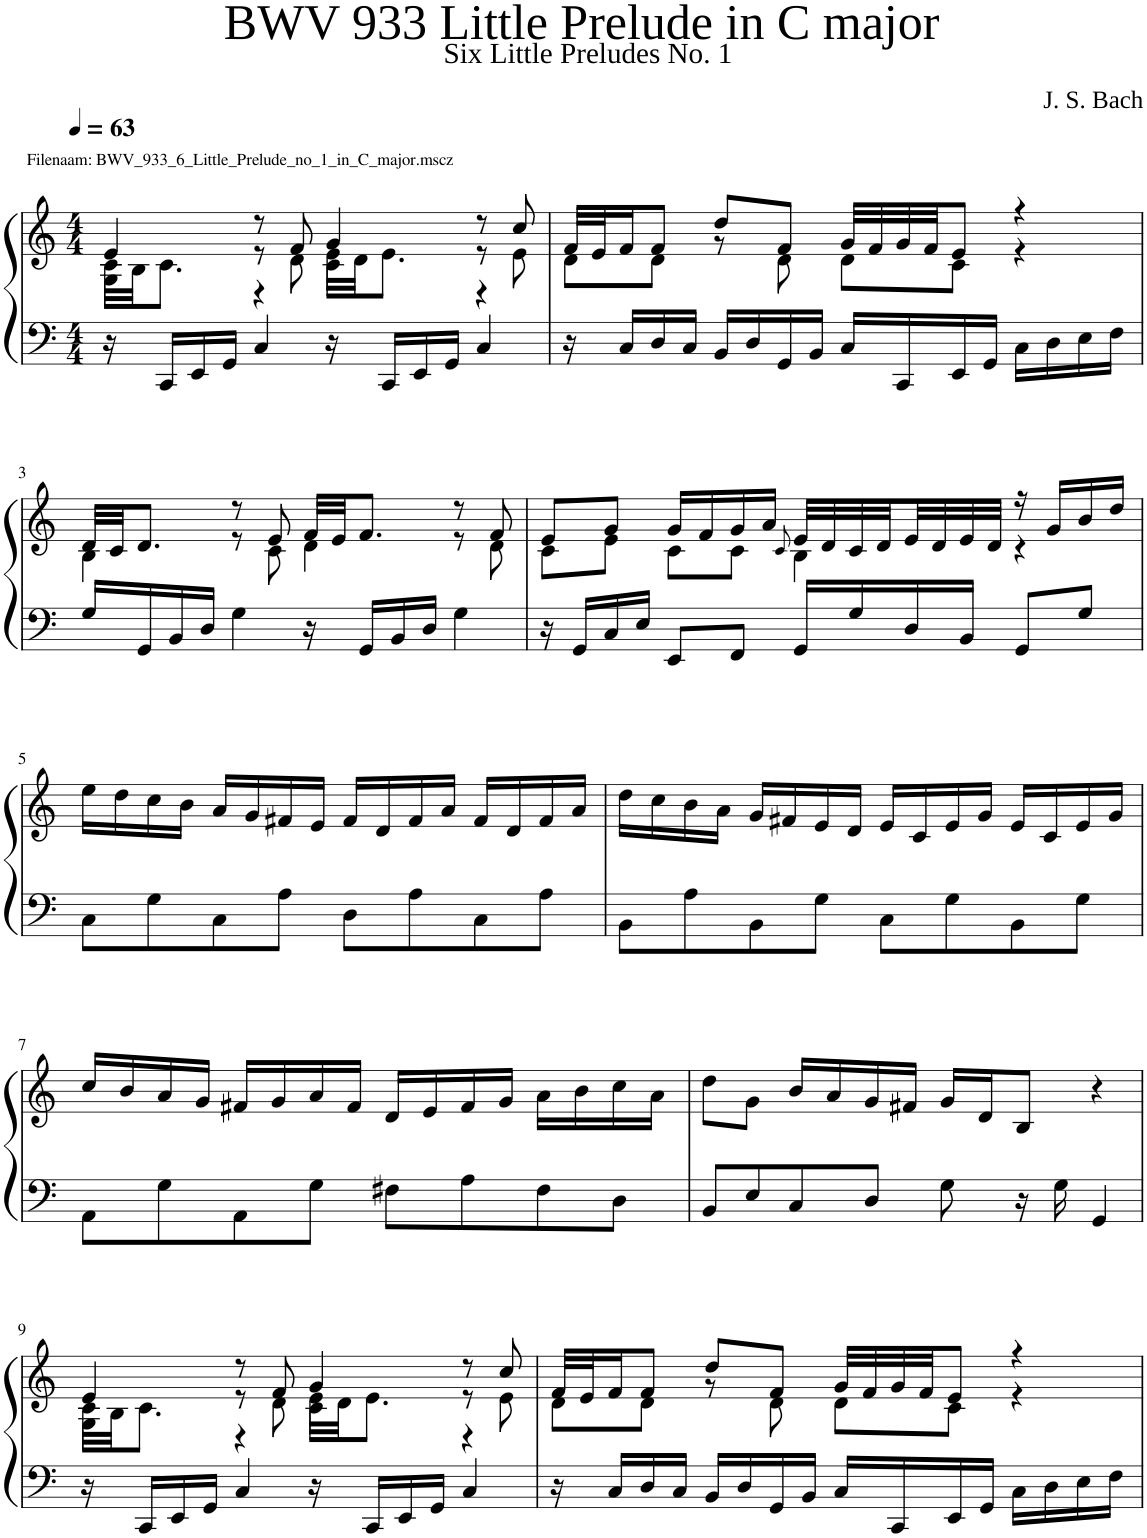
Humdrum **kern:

**kern	**kern
*part1	*part1
*staff2	*staff1
*I"Harp	*
*I'Hp	*
*clefF4	*clefG2
*k[]	*k[]
*M4/4	*M4/4
*MM63	*MM63
=1	=1
*	*^
*	*	*^
!	!LO:TX:a:t=Filenaam&colon; BWV_933_6_Little_Prelude_no_1_in_C_major.mscz	!	!
16r	4e/	32c\LLL	4G\
.	.	32B\JJ	.
16CC/LL	.	8.c\J	.
16EE/	.	.	.
16GG/JJ	.	.	.
4C/	8r	8r	4r
.	8f/	8d\	.
16r	4g/	32e\LLL	4c\
.	.	32d\JJ	.
16CC/LL	.	8.e\J	.
16EE/	.	.	.
16GG/JJ	.	.	.
4C/	8r	8r	4r
.	8cc/	8e\	.
*	*	*v	*v
=2	=2	=2
16r	32f/LLL	8d\L
.	32e/J	.
16C/LL	16f/J	.
16D/	8f/J	8d\J
16C/JJ	.	.
16BB/LL	8dd/L	8r
16D/	.	.
16GG/	8f/J	8d\
16BB/JJ	.	.
16C/LL	32g/LLL	8d\L
.	32f/	.
16CC/	32g/	.
.	32f/JJ	.
16EE/	8e/J	8c\J
16GG/JJ	.	.
16C\LL	4r	4r
16D\	.	.
16E\	.	.
16F\JJ	.	.
!!LO:LB:g=z	!!
=3	=3	=3
16G/LL	32d/LLL	4B\
.	32c/JJ	.
16GG/	8.d/J	.
16BB/	.	.
16D/JJ	.	.
4G\	8r	8r
.	8e/	8c\
16r	32f/LLL	4d\
.	32e/JJ	.
16GG/LL	8.f/J	.
16BB/	.	.
16D/JJ	.	.
4G\	8r	8r
.	8f/	8d\
=4	=4	=4
16r	8e/L	8c\L
16GG/LL	.	.
16C/	8g/J	8e\J
16E/JJ	.	.
8EE/L	16g/LL	8c\L
.	16f/	.
8FF/J	16g/	8c\J
.	16a/JJ	.
.	.	8qc/
16GG/LL	32e/LLL	4B\
.	32d/	.
16G/	32c/	.
.	32d/	.
16D/	32e/	.
.	32d/	.
16BB/JJ	32e/	.
.	32d/JJJ	.
8GG/L	16r	4r
.	16g/LL	.
8G/J	16b/	.
.	16dd/JJ	.
*	*v	*v
!!LO:LB:g=z
=5	=5
8C\L	16ee\LL
.	16dd\
8G\	16cc\
.	16b\JJ
8C\	16a/LL
.	16g/
8A\J	16f#X/
.	16e/JJ
8D\L	16f#/LL
.	16d/
8A\	16f#/
.	16a/JJ
8C\	16f#/LL
.	16d/
8A\J	16f#/
.	16a/JJ
=6	=6
8BB\L	16dd\LL
.	16cc\
8A\	16b\
.	16a\JJ
8BB\	16g/LL
.	16f#X/
8G\J	16e/
.	16d/JJ
8C\L	16e/LL
.	16c/
8G\	16e/
.	16g/JJ
8BB\	16e/LL
.	16c/
8G\J	16e/
.	16g/JJ
!!LO:LB:g=z
=7	=7
8AA\L	16cc/LL
.	16b/
8G\	16a/
.	16g/JJ
8AA\	16f#X/LL
.	16g/
8G\J	16a/
.	16f#/JJ
8F#X\L	16d/LL
.	16e/
8A\	16f#/
.	16g/JJ
8F#\	16a\LL
.	16b\
8D\J	16cc\
.	16a\JJ
=8	=8
8BB/L	8dd\L
8E/	8g\J
8C/	16b/LL
.	16a/
8D/J	16g/
.	16f#X/JJ
8G\	16g/LL
.	16d/J
16r	8B/J
16G\	.
4GG/	4r
!!LO:LB:g=z
=9	=9
*	*^
*	*	*^
16r	4e/	32c\LLL	4G\
.	.	32B\JJ	.
16CC/LL	.	8.c\J	.
16EE/	.	.	.
16GG/JJ	.	.	.
4C/	8r	8r	4r
.	8f/	8d\	.
16r	4g/	32e\LLL	4c\
.	.	32d\JJ	.
16CC/LL	.	8.e\J	.
16EE/	.	.	.
16GG/JJ	.	.	.
4C/	8r	8r	4r
.	8cc/	8e\	.
*	*	*v	*v
=10	=10	=10
16r	32f/LLL	8d\L
.	32e/J	.
16C/LL	16f/J	.
16D/	8f/J	8d\J
16C/JJ	.	.
16BB/LL	8dd/L	8r
16D/	.	.
16GG/	8f/J	8d\
16BB/JJ	.	.
16C/LL	32g/LLL	8d\L
.	32f/	.
16CC/	32g/	.
.	32f/JJ	.
16EE/	8e/J	8c\J
16GG/JJ	.	.
16C\LL	4r	4r
16D\	.	.
16E\	.	.
16F\JJ	.	.
*	*v	*v
=	=
*-	*-
